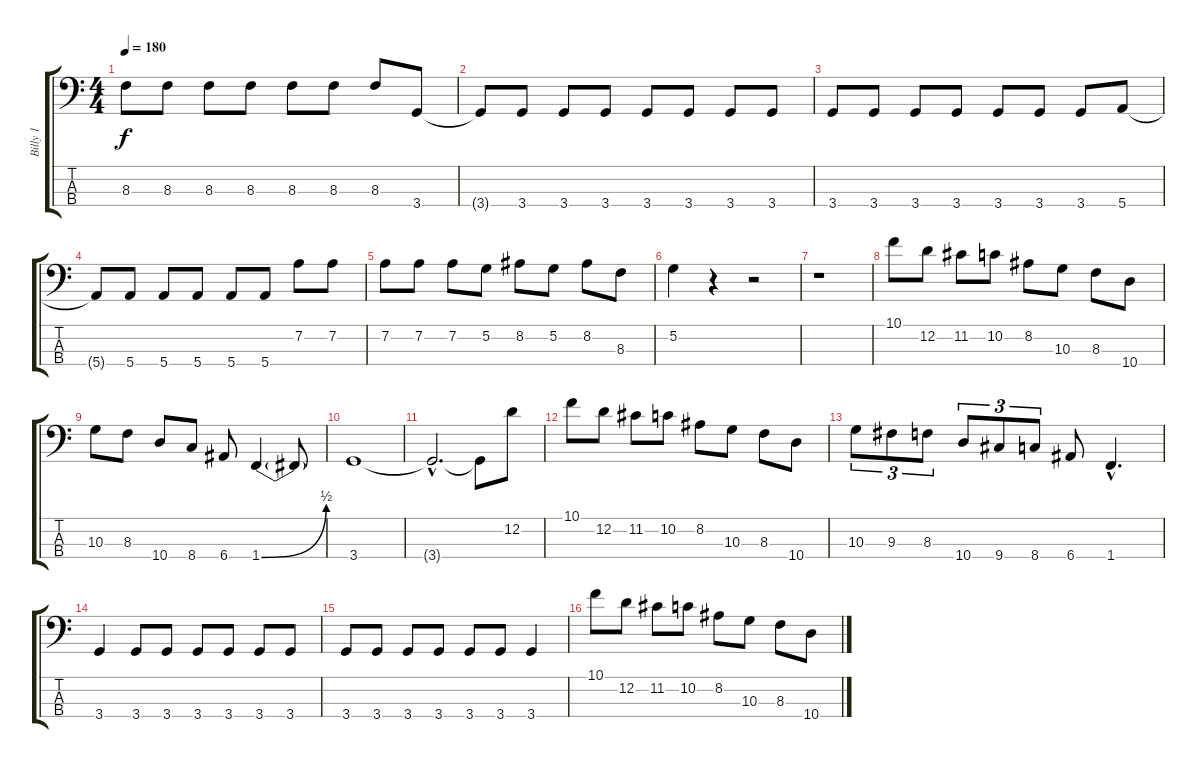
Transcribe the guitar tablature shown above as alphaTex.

\track ("Billy 1" "Billy 1") {instrument electricbassfinger}
\staff {score tabs}
\tuning (G2 D2 A1 E1) {hide}
\ts (4 4)
\tempo 180
\clef f4
\ks c
8.3.8{dy f} 8.3.8 8.3.8 8.3.8 8.3.8 8.3.8 8.3.8 3.4.8 |
3.4{t}.8 3.4.8 3.4.8 3.4.8 3.4.8 3.4.8 3.4.8 3.4.8 |
3.4.8 3.4.8 3.4.8 3.4.8 3.4.8 3.4.8 3.4.8 5.4.8 |
5.4{t}.8 5.4.8 5.4.8 5.4.8 5.4.8 5.4.8 7.2.8 7.2.8 |
7.2.8 7.2.8 7.2.8 5.2.8 8.2.8 5.2.8 8.2.8 8.3.8 |
5.2.4 r.4 r.2 |
r.1 |
10.1.8 12.2.8 11.2.8 10.2.8 8.2.8 10.3.8 8.3.8 10.4.8 |
10.3.8 8.3.8 10.4.8 8.4.8 6.4.8 1.4{be (bend 0 0 60 2)}.4 1.4{t}.8 |
3.4.1 |
3.4{hac t}.2{d} 3.4{t}.8 12.2.8 |
10.1.8 12.2.8 11.2.8 10.2.8 8.2.8 10.3.8 8.3.8 10.4.8 |
10.3.8{tu (3 2)} 9.3.8{tu (3 2)} 8.3.8{tu (3 2)} 10.4.8{tu (3 2)} 9.4.8{tu (3 2)} 8.4.8{tu (3 2)} 6.4.8 1.4{hac}.4{d} |
3.4.4 3.4.8 3.4.8 3.4.8 3.4.8 3.4.8 3.4.8 |
3.4.8 3.4.8 3.4.8 3.4.8 3.4.8 3.4.8 3.4.4 |
10.1.8 12.2.8 11.2.8 10.2.8 8.2.8 10.3.8 8.3.8 10.4.8
